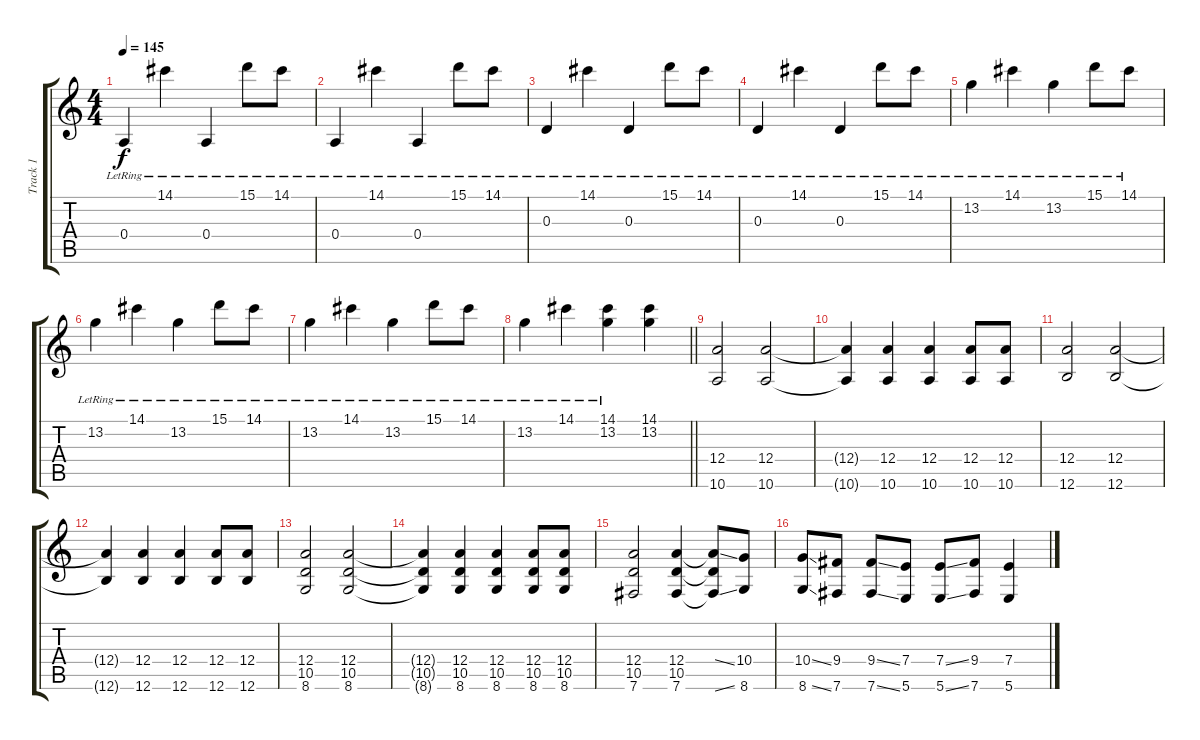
\track ("Track 1" "Track 1") {instrument distortionguitar}
\staff {score tabs}
\tuning (B3 Gb3 D3 A2 E2 B1) {hide}
\ts (4 4)
\tempo 145
\clef g2
\ks c
0.4{lr}.4{dy f} 14.1{lr}.4 0.4{lr}.4 15.1{lr}.8 14.1{lr}.8 |
0.4{lr}.4 14.1{lr}.4 0.4{lr}.4 15.1{lr}.8 14.1{lr}.8 |
0.3{lr}.4 14.1{lr}.4 0.3{lr}.4 15.1{lr}.8 14.1{lr}.8 |
0.3{lr}.4 14.1{lr}.4 0.3{lr}.4 15.1{lr}.8 14.1{lr}.8 |
13.2{lr}.4 14.1{lr}.4 13.2{lr}.4 15.1{lr}.8 14.1{lr}.8 |
13.2{lr}.4 14.1{lr}.4 13.2{lr}.4 15.1{lr}.8 14.1{lr}.8 |
13.2{lr}.4 14.1{lr}.4 13.2{lr}.4 15.1{lr}.8 14.1{lr}.8 |
\barLineRight lightlight
13.2{lr}.4 14.1{lr}.4 (14.1 13.2{lr}).4 (14.1 13.2).4 |
\section ("" "")
(12.4 10.6).2{instrument distortionguitar} (12.4 10.6).2 |
(12.4{t} 10.6{t}).4 (12.4 10.6).4 (12.4 10.6).4 (12.4 10.6).8 (12.4 10.6).8 |
(12.4 12.6).2 (12.4 12.6).2 |
(12.4{t} 12.6{t}).4 (12.4 12.6).4 (12.4 12.6).4 (12.4 12.6).8 (12.4 12.6).8 |
(12.4 10.5 8.6).2 (12.4 10.5 8.6).2 |
(12.4{t} 10.5{t} 8.6{t}).4 (12.4 10.5 8.6).4 (12.4 10.5 8.6).4 (12.4 10.5 8.6).8 (12.4 10.5 8.6).8 |
(12.4 10.5 7.6).2 (12.4 10.5 7.6).4 (12.4{ss t} 10.5{t} 7.6{ss t}).8 (10.4 8.6).8 |
(10.4{ss} 8.6{ss}).8 (9.4 7.6).8 (9.4{ss} 7.6{ss}).8 (7.4 5.6).8 (7.4{ss} 5.6{ss}).8 (9.4 7.6).8 (7.4 5.6).4
